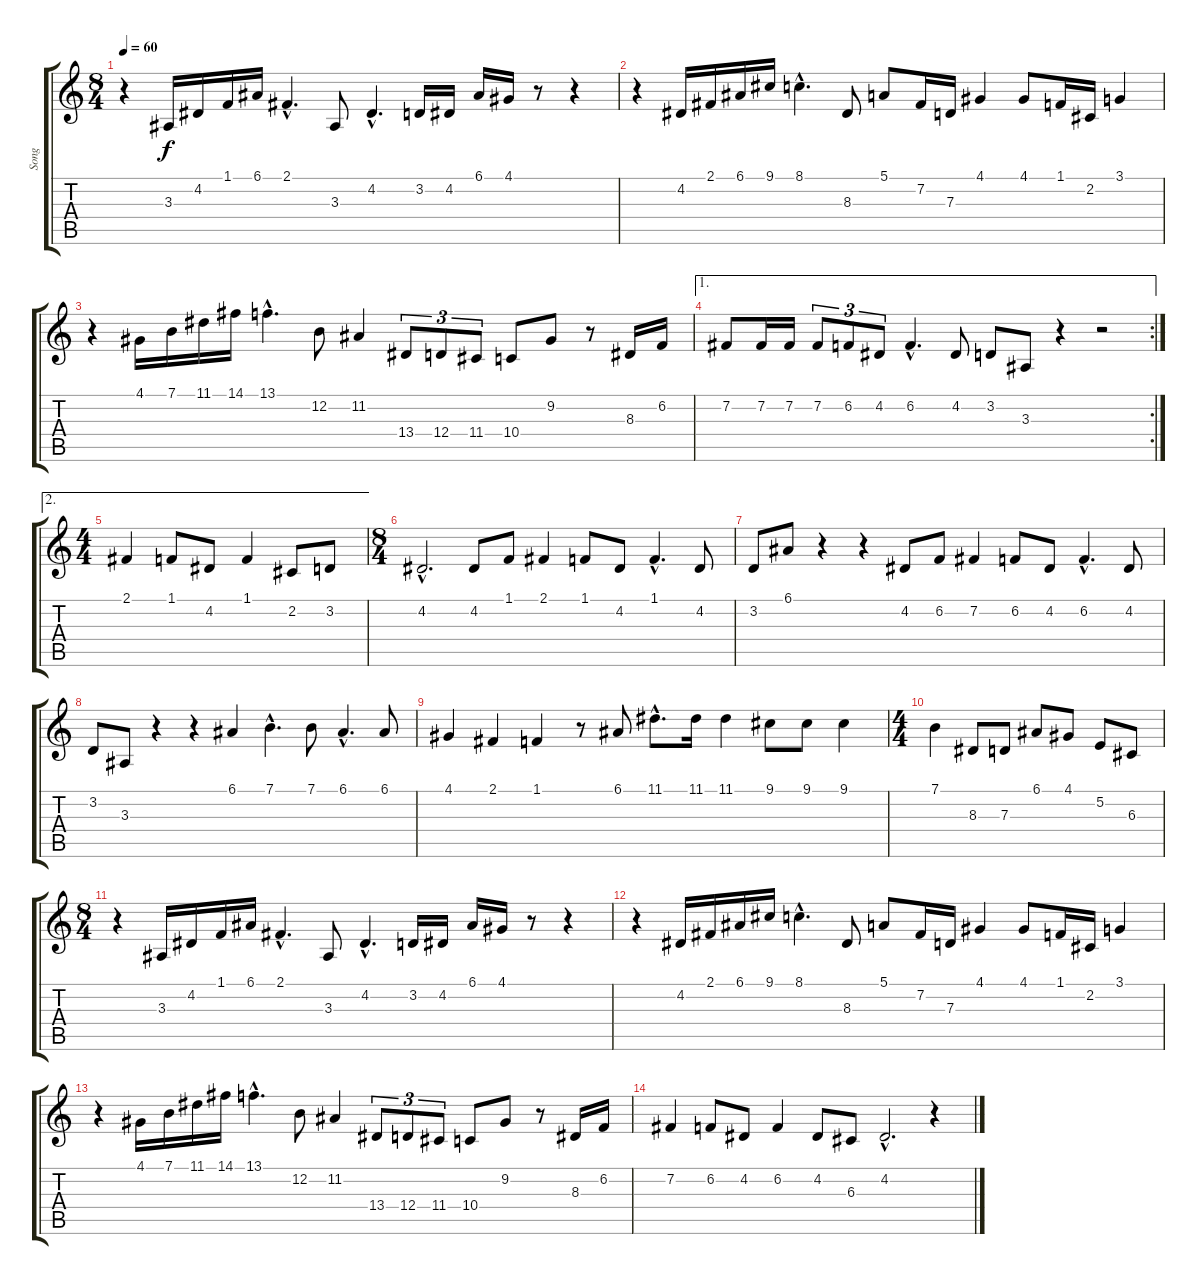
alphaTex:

\track ("Song" "Song") {instrument synthvoice}
\staff {score tabs}
\tuning (E4 B3 G3 D3 A2 E2) {hide}
\ts (8 4)
\tempo 60
\clef g2
\ks c
r.4{dy f instrument synthvoice} 3.3.16 4.2.16 1.1.16 6.1.16 2.1{hac}.4{d} 3.3.8 4.2{hac}.4{d} 3.2.16 4.2.16 6.1.16 4.1.16 r.8 r.4 |
r.4 4.2.16 2.1.16 6.1.16 9.1.16 8.1{hac}.4{d} 8.3.8 5.1.8 7.2.16 7.3.16 4.1.4 4.1.8 1.1.16 2.2.16 3.1.4 |
r.4 4.1.16 7.1.16 11.1.16 14.1.16 13.1{hac}.4{d} 12.2.8 11.2.4 13.4.8{tu (3 2)} 12.4.8{tu (3 2)} 11.4.8{tu (3 2)} 10.4.8 9.2.8 r.8 8.3.16 6.2.16 |
\ae 1
\rc 2
7.2.8 7.2.16 7.2.16 7.2.8{tu (3 2)} 6.2.8{tu (3 2)} 4.2.8{tu (3 2)} 6.2{hac}.4{d} 4.2.8 3.2.8 3.3.8 r.4 r.2 |
\ae 2
\ts (4 4)
2.1.4 1.1.8 4.2.8 1.1.4 2.2.8 3.2.8 |
\ts (8 4)
4.2{hac}.2{d} 4.2.8 1.1.8 2.1.4 1.1.8 4.2.8 1.1{hac}.4{d} 4.2.8 |
3.2.8 6.1.8 r.4 r.4 4.2.8 6.2.8 7.2.4 6.2.8 4.2.8 6.2{hac}.4{d} 4.2.8 |
3.2.8 3.3.8 r.4 r.4 6.1.4 7.1{hac}.4{d} 7.1.8 6.1{hac}.4{d} 6.1.8 |
4.1.4 2.1.4 1.1.4 r.8 6.1.8 11.1{hac}.8{d} 11.1.16 11.1.4 9.1.8 9.1.8 9.1.4 |
\ts (4 4)
7.1.4 8.3.8 7.3.8 6.1.8 4.1.8 5.2.8 6.3.8 |
\ts (8 4)
r.4 3.3.16 4.2.16 1.1.16 6.1.16 2.1{hac}.4{d} 3.3.8 4.2{hac}.4{d} 3.2.16 4.2.16 6.1.16 4.1.16 r.8 r.4 |
r.4 4.2.16 2.1.16 6.1.16 9.1.16 8.1{hac}.4{d} 8.3.8 5.1.8 7.2.16 7.3.16 4.1.4 4.1.8 1.1.16 2.2.16 3.1.4 |
r.4 4.1.16 7.1.16 11.1.16 14.1.16 13.1{hac}.4{d} 12.2.8 11.2.4 13.4.8{tu (3 2)} 12.4.8{tu (3 2)} 11.4.8{tu (3 2)} 10.4.8 9.2.8 r.8 8.3.16 6.2.16 |
7.2.4 6.2.8 4.2.8 6.2.4 4.2.8 6.3.8 4.2{hac}.2{d} r.4
